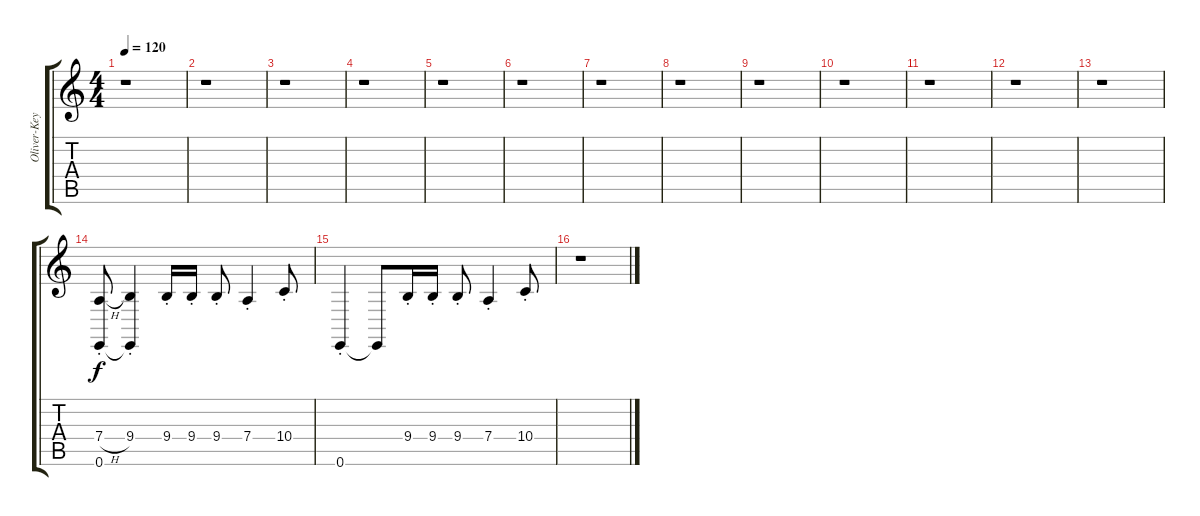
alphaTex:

\track ("Oliver-Keyboard" "Oliver-Key") {instrument violin}
\staff {score tabs}
\tuning (E4 B3 G3 D3 A2 E2) {hide}
\ts (4 4)
\tempo 120
\clef g2
\ks c
r.1{dy f} |
r.1 |
r.1 |
r.1 |
r.1 |
r.1 |
r.1 |
r.1 |
r.1 |
r.1 |
r.1 |
r.1 |
r.1 |
(7.4{h st} 0.6{st}).8 (9.4{st} 0.6{t}).4 9.4{st}.16 9.4{st}.16 9.4{st}.8 7.4{st}.4 10.4{st}.8 |
0.6{st}.4 0.6{t}.8 9.4{st}.16 9.4{st}.16 9.4{st}.8 7.4{st}.4 10.4{st}.8 |
r.1
